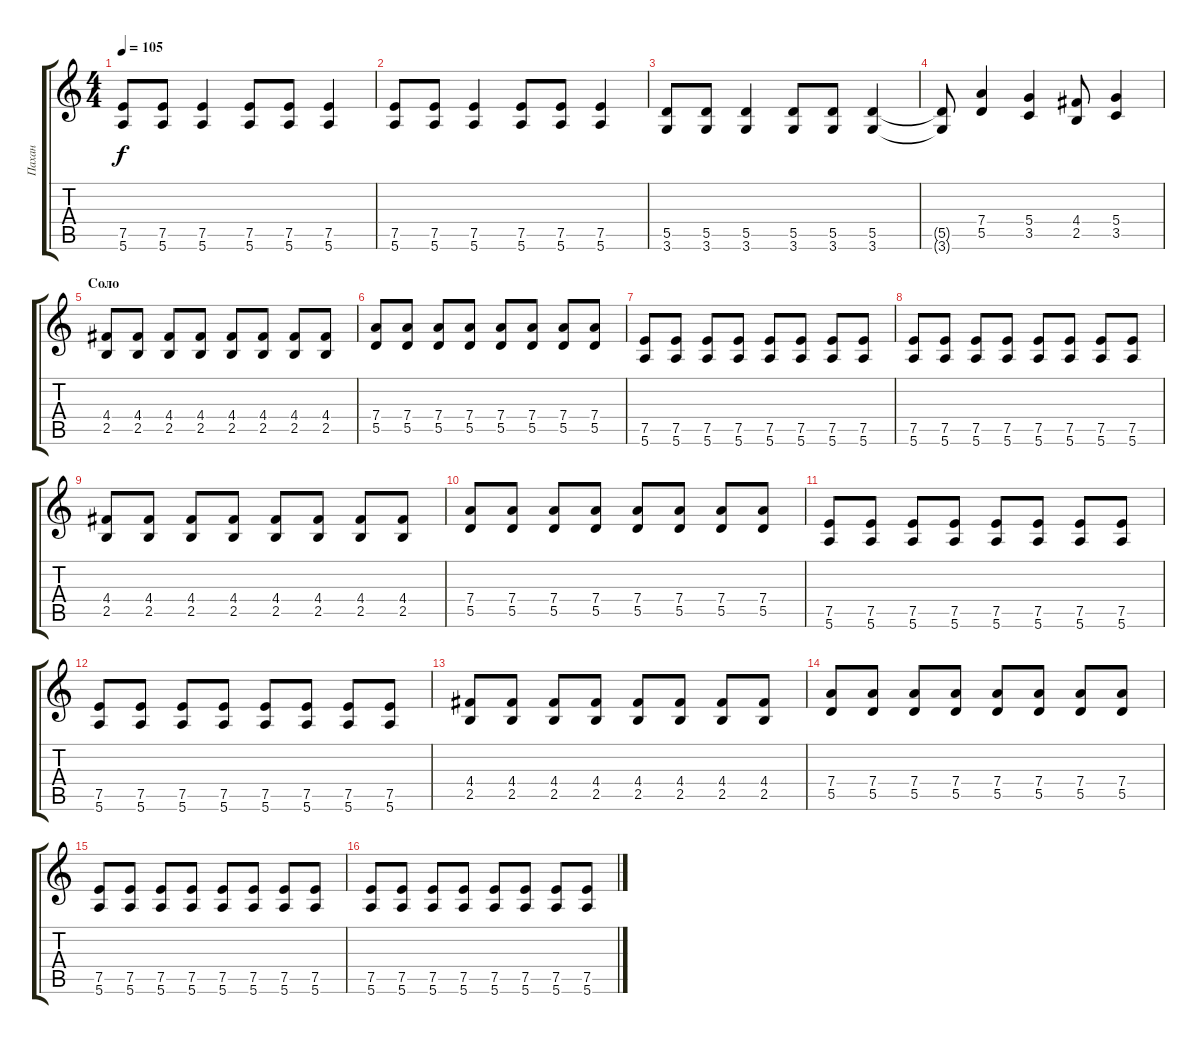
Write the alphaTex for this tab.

\track ("Пахан" "Пахан") {instrument distortionguitar}
\staff {score tabs}
\tuning (E4 B3 G3 D3 A2 E2) {hide}
\ts (4 4)
\tempo 105
\clef g2
\ks c
(7.5 5.6).8{dy f volume 11 instrument distortionguitar} (7.5 5.6).8 (7.5 5.6).4 (7.5 5.6).8 (7.5 5.6).8 (7.5 5.6).4 |
(7.5 5.6).8{volume 11 instrument distortionguitar} (7.5 5.6).8 (7.5 5.6).4 (7.5 5.6).8 (7.5 5.6).8 (7.5 5.6).4 |
(5.5 3.6).8{volume 11 instrument distortionguitar} (5.5 3.6).8 (5.5 3.6).4 (5.5 3.6).8 (5.5 3.6).8 (5.5 3.6).4 |
(5.5{t} 3.6{t}).8 (7.4 5.5).4{volume 11 instrument distortionguitar} (5.4 3.5).4 (4.4 2.5).8 (5.4 3.5).4 |
\section ("" "Соло")
(4.4 2.5).8{volume 11 instrument distortionguitar} (4.4 2.5).8 (4.4 2.5).8 (4.4 2.5).8 (4.4 2.5).8 (4.4 2.5).8 (4.4 2.5).8 (4.4 2.5).8 |
(7.4 5.5).8{volume 11 instrument distortionguitar} (7.4 5.5).8 (7.4 5.5).8 (7.4 5.5).8 (7.4 5.5).8 (7.4 5.5).8 (7.4 5.5).8 (7.4 5.5).8 |
(7.5 5.6).8{volume 11 instrument distortionguitar} (7.5 5.6).8 (7.5 5.6).8 (7.5 5.6).8 (7.5 5.6).8 (7.5 5.6).8 (7.5 5.6).8 (7.5 5.6).8 |
(7.5 5.6).8{volume 11 instrument distortionguitar} (7.5 5.6).8 (7.5 5.6).8 (7.5 5.6).8 (7.5 5.6).8 (7.5 5.6).8 (7.5 5.6).8 (7.5 5.6).8 |
(4.4 2.5).8{volume 11 instrument distortionguitar} (4.4 2.5).8 (4.4 2.5).8 (4.4 2.5).8 (4.4 2.5).8 (4.4 2.5).8 (4.4 2.5).8 (4.4 2.5).8 |
(7.4 5.5).8{volume 11 instrument distortionguitar} (7.4 5.5).8 (7.4 5.5).8 (7.4 5.5).8 (7.4 5.5).8 (7.4 5.5).8 (7.4 5.5).8 (7.4 5.5).8 |
(7.5 5.6).8{volume 11 instrument distortionguitar} (7.5 5.6).8 (7.5 5.6).8 (7.5 5.6).8 (7.5 5.6).8 (7.5 5.6).8 (7.5 5.6).8 (7.5 5.6).8 |
(7.5 5.6).8{volume 11 instrument distortionguitar} (7.5 5.6).8 (7.5 5.6).8 (7.5 5.6).8 (7.5 5.6).8 (7.5 5.6).8 (7.5 5.6).8 (7.5 5.6).8 |
(4.4 2.5).8{volume 11 instrument distortionguitar} (4.4 2.5).8 (4.4 2.5).8 (4.4 2.5).8 (4.4 2.5).8 (4.4 2.5).8 (4.4 2.5).8 (4.4 2.5).8 |
(7.4 5.5).8{volume 11 instrument distortionguitar} (7.4 5.5).8 (7.4 5.5).8 (7.4 5.5).8 (7.4 5.5).8 (7.4 5.5).8 (7.4 5.5).8 (7.4 5.5).8 |
(7.5 5.6).8{volume 11 instrument distortionguitar} (7.5 5.6).8 (7.5 5.6).8 (7.5 5.6).8 (7.5 5.6).8 (7.5 5.6).8 (7.5 5.6).8 (7.5 5.6).8 |
(7.5 5.6).8{volume 11 instrument distortionguitar} (7.5 5.6).8 (7.5 5.6).8 (7.5 5.6).8 (7.5 5.6).8 (7.5 5.6).8 (7.5 5.6).8 (7.5 5.6).8
